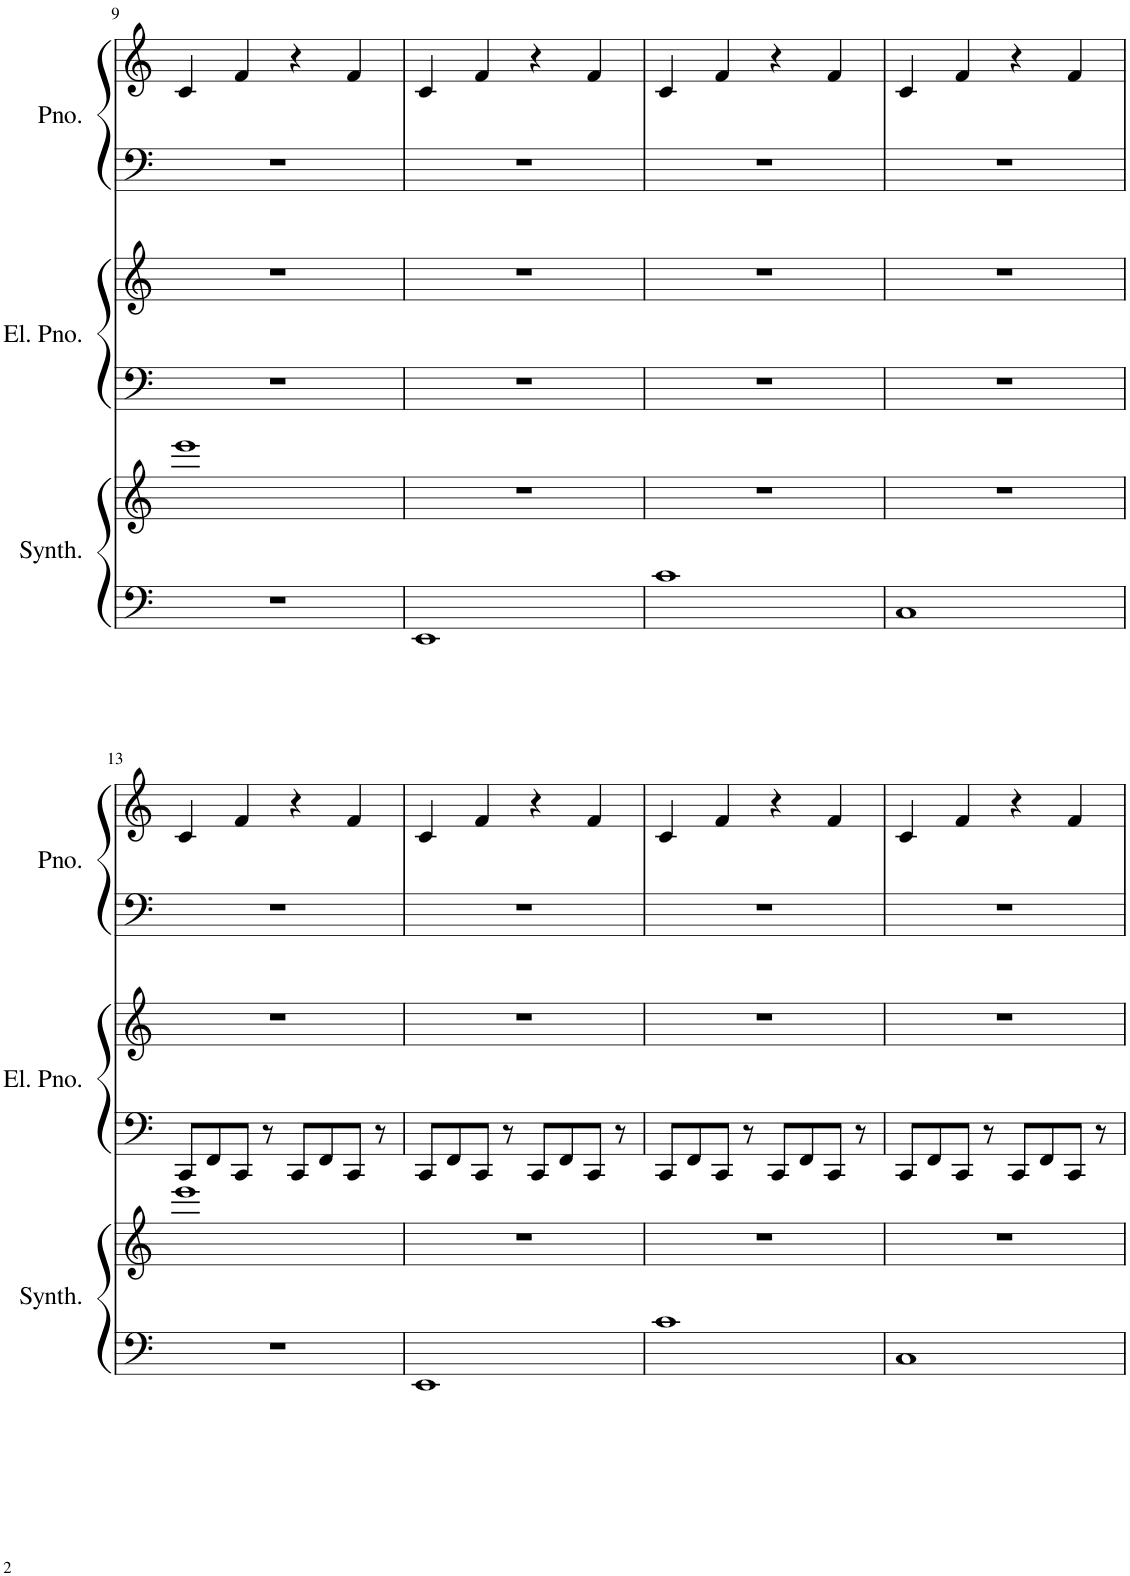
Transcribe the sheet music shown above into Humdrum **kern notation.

**kern	**kern	**kern	**kern	**kern	**kern
*part3	*part3	*part2	*part2	*part1	*part1
*staff6	*staff5	*staff4	*staff3	*staff2	*staff1
*I"クリスタル シンセサイザー	*	*I"エレクトリックピアノ	*	*I"Piano	*
*	*	*	*	*I'Pno.	*
!!LO:PB:g=z
*clefF4	*clefG2	*clefF4	*clefG2	*clefF4	*clefG2
*k[]	*k[]	*k[]	*k[]	*k[]	*k[]
*M4/4	*M4/4	*M4/4	*M4/4	*M4/4	*M4/4
=9	=9	=9	=9	=9	=9
1r	1eee	1r	1r	1r	4c/
.	.	.	.	.	4f/
.	.	.	.	.	4r
.	.	.	.	.	4f/
=10	=10	=10	=10	=10	=10
1EE	1r	1r	1r	1r	4c/
.	.	.	.	.	4f/
.	.	.	.	.	4r
.	.	.	.	.	4f/
=11	=11	=11	=11	=11	=11
1c	1r	1r	1r	1r	4c/
.	.	.	.	.	4f/
.	.	.	.	.	4r
.	.	.	.	.	4f/
=12	=12	=12	=12	=12	=12
1C	1r	1r	1r	1r	4c/
.	.	.	.	.	4f/
.	.	.	.	.	4r
.	.	.	.	.	4f/
!!LO:LB:g=z
=13	=13	=13	=13	=13	=13
1r	1eee	8CC/L	1r	1r	4c/
.	.	8FF/	.	.	.
.	.	8CC/J	.	.	4f/
.	.	8r	.	.	.
.	.	8CC/L	.	.	4r
.	.	8FF/	.	.	.
.	.	8CC/J	.	.	4f/
.	.	8r	.	.	.
=14	=14	=14	=14	=14	=14
1EE	1r	8CC/L	1r	1r	4c/
.	.	8FF/	.	.	.
.	.	8CC/J	.	.	4f/
.	.	8r	.	.	.
.	.	8CC/L	.	.	4r
.	.	8FF/	.	.	.
.	.	8CC/J	.	.	4f/
.	.	8r	.	.	.
=15	=15	=15	=15	=15	=15
1c	1r	8CC/L	1r	1r	4c/
.	.	8FF/	.	.	.
.	.	8CC/J	.	.	4f/
.	.	8r	.	.	.
.	.	8CC/L	.	.	4r
.	.	8FF/	.	.	.
.	.	8CC/J	.	.	4f/
.	.	8r	.	.	.
=16	=16	=16	=16	=16	=16
1C	1r	8CC/L	1r	1r	4c/
.	.	8FF/	.	.	.
.	.	8CC/J	.	.	4f/
.	.	8r	.	.	.
.	.	8CC/L	.	.	4r
.	.	8FF/	.	.	.
.	.	8CC/J	.	.	4f/
.	.	8r	.	.	.
=	=	=	=	=	=
*-	*-	*-	*-	*-	*-
